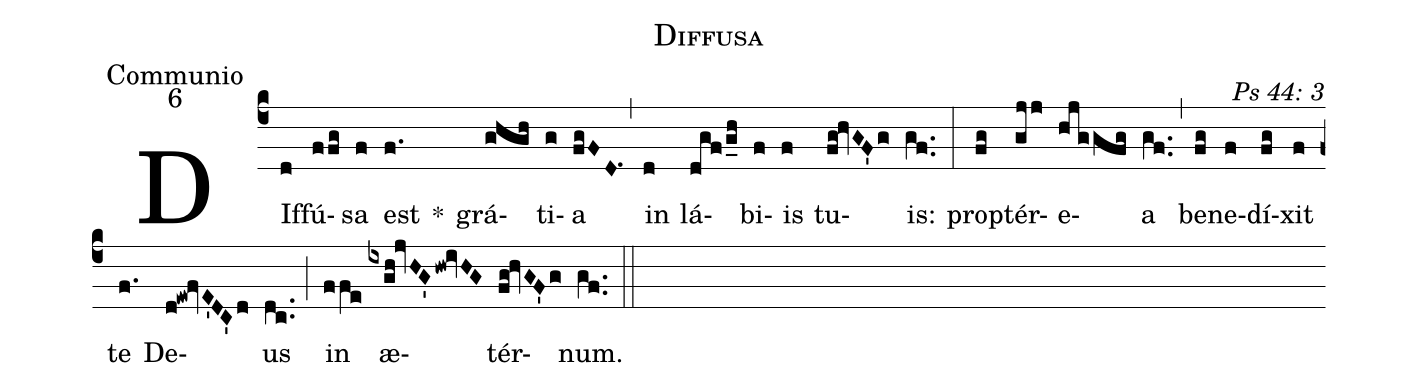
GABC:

name: Diffusa;
office-part: Communio;
mode: 6;
commentary: Ps 44: 3;
%%
(c4) DIf(d)fú(ffg)sa(f) est(f.) *() grá(ghgh)ti(g)a(fgFD.1) (,) in(d) lá(dgf/g_h)bi(f)is(f) tu(fg!hvGF'g)is:(gf..) (:)
prop(fg)tér(gjj)e(hjggfg)a(gf..) (,) be(fg)ne(f)dí(fg)xit(f) te(f.) De(d!ew!fvE'DC'd)us(dc..) (;) in(ffe) æ(ixgh!jvHG'hw!ivHG)tér(fg!hvGF'g)num.(gf..) (::)
